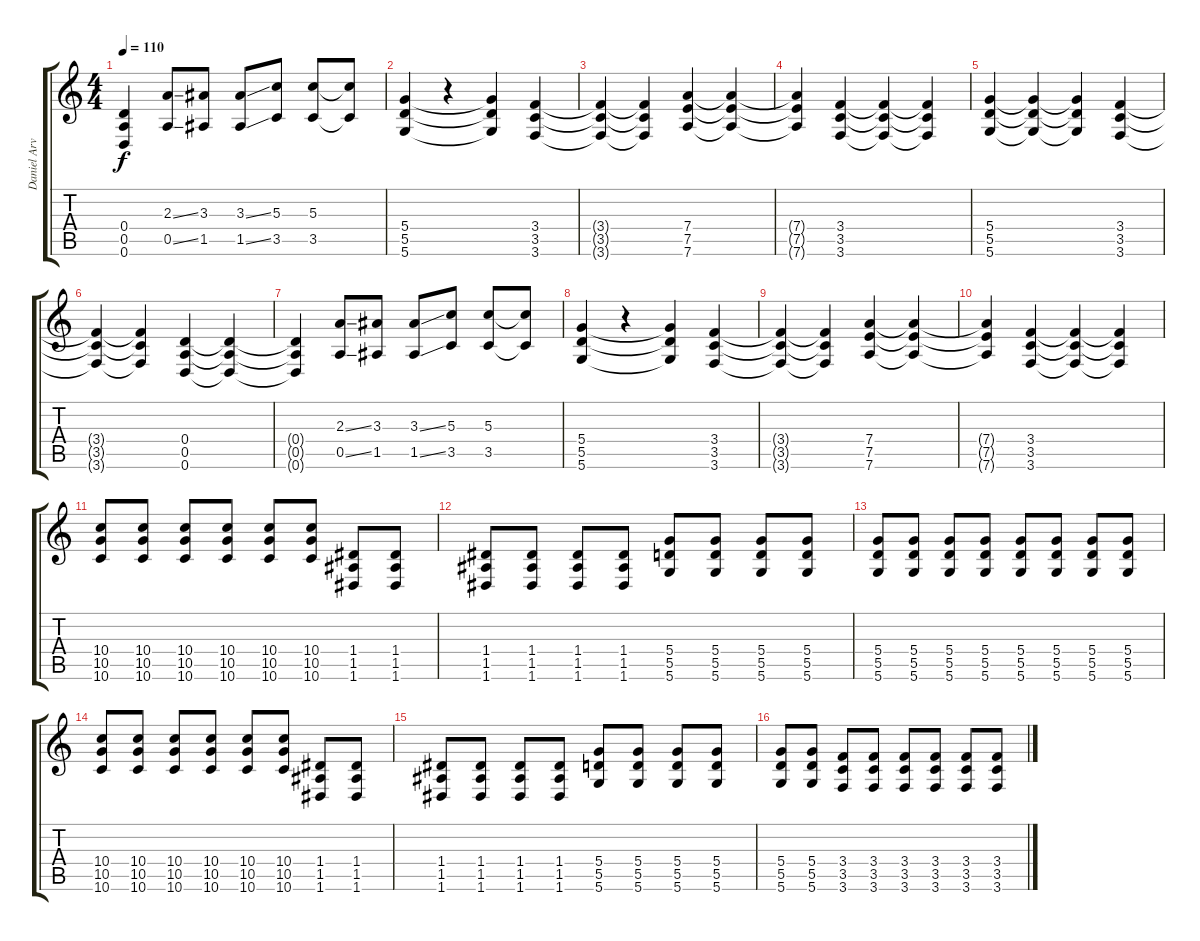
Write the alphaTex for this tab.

\track ("Daniel Arvidsson" "Daniel Arv") {instrument distortionguitar}
\staff {score tabs}
\tuning (E4 B3 G3 D3 A2 D2) {hide}
\ts (4 4)
\tempo 110
\clef g2
\ks c
(0.4{t} 0.5{t} 0.6{t}).4{dy f} (2.3{ss} 0.5{ss}).8 (3.3 1.5).8 (3.3{ss} 1.5{ss}).8 (5.3 3.5).8 (5.3 3.5).8 (5.3{t} 3.5{t}).8 |
(5.4 5.5 5.6).4 r.4 (5.4{t} 5.5{t} 5.6{t}).4 (3.4 3.5 3.6).4 |
(3.4{t} 3.5{t} 3.6{t}).4 (3.4{t} 3.5{t} 3.6{t}).4 (7.4 7.5 7.6).4 (7.4{t} 7.5{t} 7.6{t}).4 |
(7.4{t} 7.5{t} 7.6{t}).4 (3.4 3.5 3.6).4 (3.4{t} 3.5{t} 3.6{t}).4 (3.4{t} 3.5{t} 3.6{t}).4 |
(5.4 5.5 5.6).4 (5.4{t} 5.5{t} 5.6{t}).4 (5.4{t} 5.5{t} 5.6{t}).4 (3.4 3.5 3.6).4 |
(3.4{t} 3.5{t} 3.6{t}).4 (3.4{t} 3.5{t} 3.6{t}).4 (0.4 0.5 0.6).4 (0.4{t} 0.5{t} 0.6{t}).4 |
(0.4{t} 0.5{t} 0.6{t}).4 (2.3{ss} 0.5{ss}).8 (3.3 1.5).8 (3.3{ss} 1.5{ss}).8 (5.3 3.5).8 (5.3 3.5).8 (5.3{t} 3.5{t}).8 |
(5.4 5.5 5.6).4 r.4 (5.4{t} 5.5{t} 5.6{t}).4 (3.4 3.5 3.6).4 |
(3.4{t} 3.5{t} 3.6{t}).4 (3.4{t} 3.5{t} 3.6{t}).4 (7.4 7.5 7.6).4 (7.4{t} 7.5{t} 7.6{t}).4 |
(7.4{t} 7.5{t} 7.6{t}).4 (3.4 3.5 3.6).4 (3.4{t} 3.5{t} 3.6{t}).4 (3.4{t} 3.5{t} 3.6{t}).4 |
(10.4 10.5 10.6).8 (10.4 10.5 10.6).8 (10.4 10.5 10.6).8 (10.4 10.5 10.6).8 (10.4 10.5 10.6).8 (10.4 10.5 10.6).8 (1.4 1.5 1.6).8 (1.4 1.5 1.6).8 |
(1.4 1.5 1.6).8 (1.4 1.5 1.6).8 (1.4 1.5 1.6).8 (1.4 1.5 1.6).8 (5.4 5.5 5.6).8 (5.4 5.5 5.6).8 (5.4 5.5 5.6).8 (5.4 5.5 5.6).8 |
(5.4 5.5 5.6).8 (5.4 5.5 5.6).8 (5.4 5.5 5.6).8 (5.4 5.5 5.6).8 (5.4 5.5 5.6).8 (5.4 5.5 5.6).8 (5.4 5.5 5.6).8 (5.4 5.5 5.6).8 |
(10.4 10.5 10.6).8 (10.4 10.5 10.6).8 (10.4 10.5 10.6).8 (10.4 10.5 10.6).8 (10.4 10.5 10.6).8 (10.4 10.5 10.6).8 (1.4 1.5 1.6).8 (1.4 1.5 1.6).8 |
(1.4 1.5 1.6).8 (1.4 1.5 1.6).8 (1.4 1.5 1.6).8 (1.4 1.5 1.6).8 (5.4 5.5 5.6).8 (5.4 5.5 5.6).8 (5.4 5.5 5.6).8 (5.4 5.5 5.6).8 |
(5.4 5.5 5.6).8 (5.4 5.5 5.6).8 (3.4 3.5 3.6).8 (3.4 3.5 3.6).8 (3.4 3.5 3.6).8 (3.4 3.5 3.6).8 (3.4 3.5 3.6).8 (3.4 3.5 3.6).8
